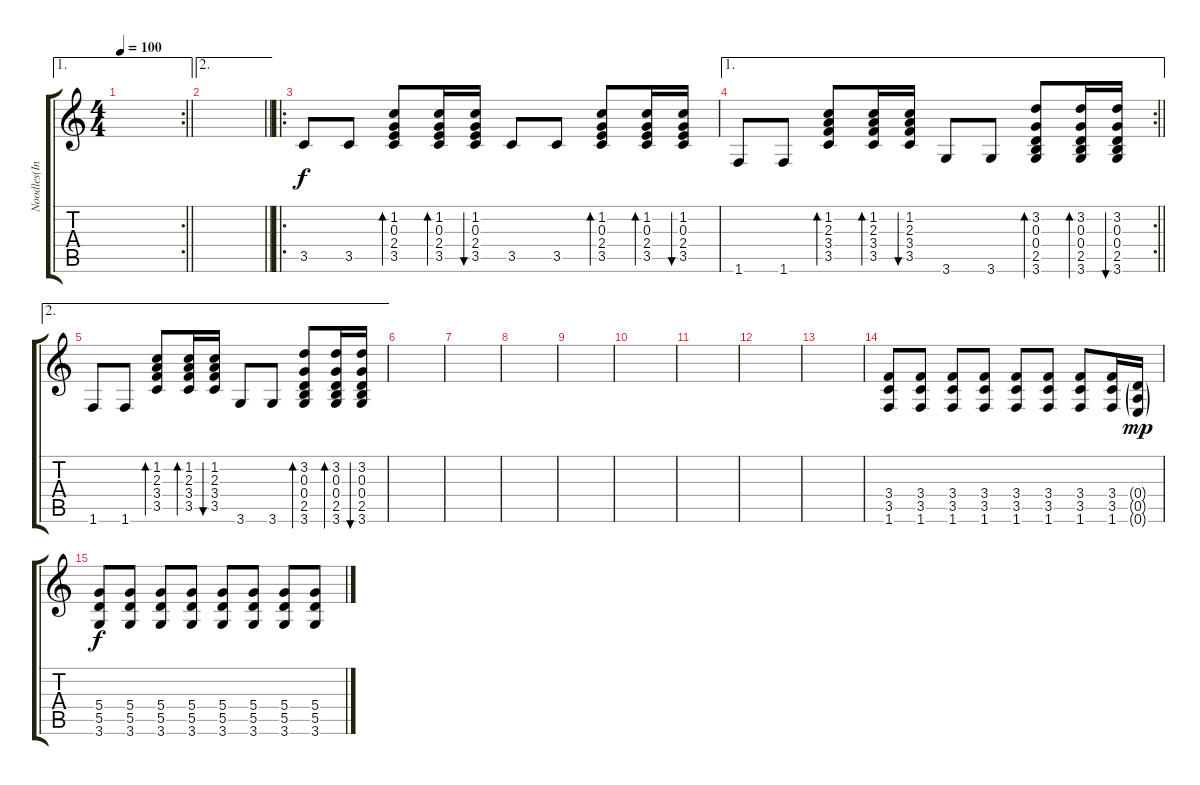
\track ("Noodles(Intor/Rhythm)" "Noodles(In") {instrument acousticguitarsteel}
\staff {score tabs}
\tuning (E4 B3 G3 D3 A2 E2) {hide}
\ae 1
\rc 2
\ts (4 4)
\tempo 100
\clef g2
\barLineRight lightlight
\ks c
|
\ae 2
\barLineRight lightlight
|
\ro
3.5.8 3.5.8 (1.2 0.3 2.4 3.5).8{bd 120} (1.2 0.3 2.4 3.5).16{bd 120} (1.2 0.3 2.4 3.5).16{bu 120} 3.5.8 3.5.8 (1.2 0.3 2.4 3.5).8{bd 120} (1.2 0.3 2.4 3.5).16{bd 120} (1.2 0.3 2.4 3.5).16{bu 60} |
\ae 1
\rc 2
\barLineRight lightlight
1.6.8 1.6.8 (1.2 2.3 3.4 3.5).8{bd 60} (1.2 2.3 3.4 3.5).16{bd 60} (1.2 2.3 3.4 3.5).16{bu 60} 3.6.8 3.6.8 (3.2 0.3 0.4 2.5 3.6).8{bd 60} (3.2 0.3 0.4 2.5 3.6).16{bd 60} (3.2 0.3 0.4 2.5 3.6).16{bu 60} |
\ae 2
1.6.8 1.6.8 (1.2 2.3 3.4 3.5).8{bd 60} (1.2 2.3 3.4 3.5).16{bd 60} (1.2 2.3 3.4 3.5).16{bu 60} 3.6.8 3.6.8 (3.2 0.3 0.4 2.5 3.6).8{bd 60} (3.2 0.3 0.4 2.5 3.6).16{bd 60} (3.2 0.3 0.4 2.5 3.6).16{bu 60} |
|
|
|
|
|
|
|
|
(3.4 3.5 1.6).8 (3.4 3.5 1.6).8 (3.4 3.5 1.6).8 (3.4 3.5 1.6).8 (3.4 3.5 1.6).8 (3.4 3.5 1.6).8 (3.4 3.5 1.6).8 (3.4 3.5 1.6).16 (0.4{g} 0.5{g} 0.6{g}).16{dy mp} |
(5.4 5.5 3.6).8{dy f} (5.4 5.5 3.6).8 (5.4 5.5 3.6).8 (5.4 5.5 3.6).8 (5.4 5.5 3.6).8 (5.4 5.5 3.6).8 (5.4 5.5 3.6).8 (5.4 5.5 3.6).8
